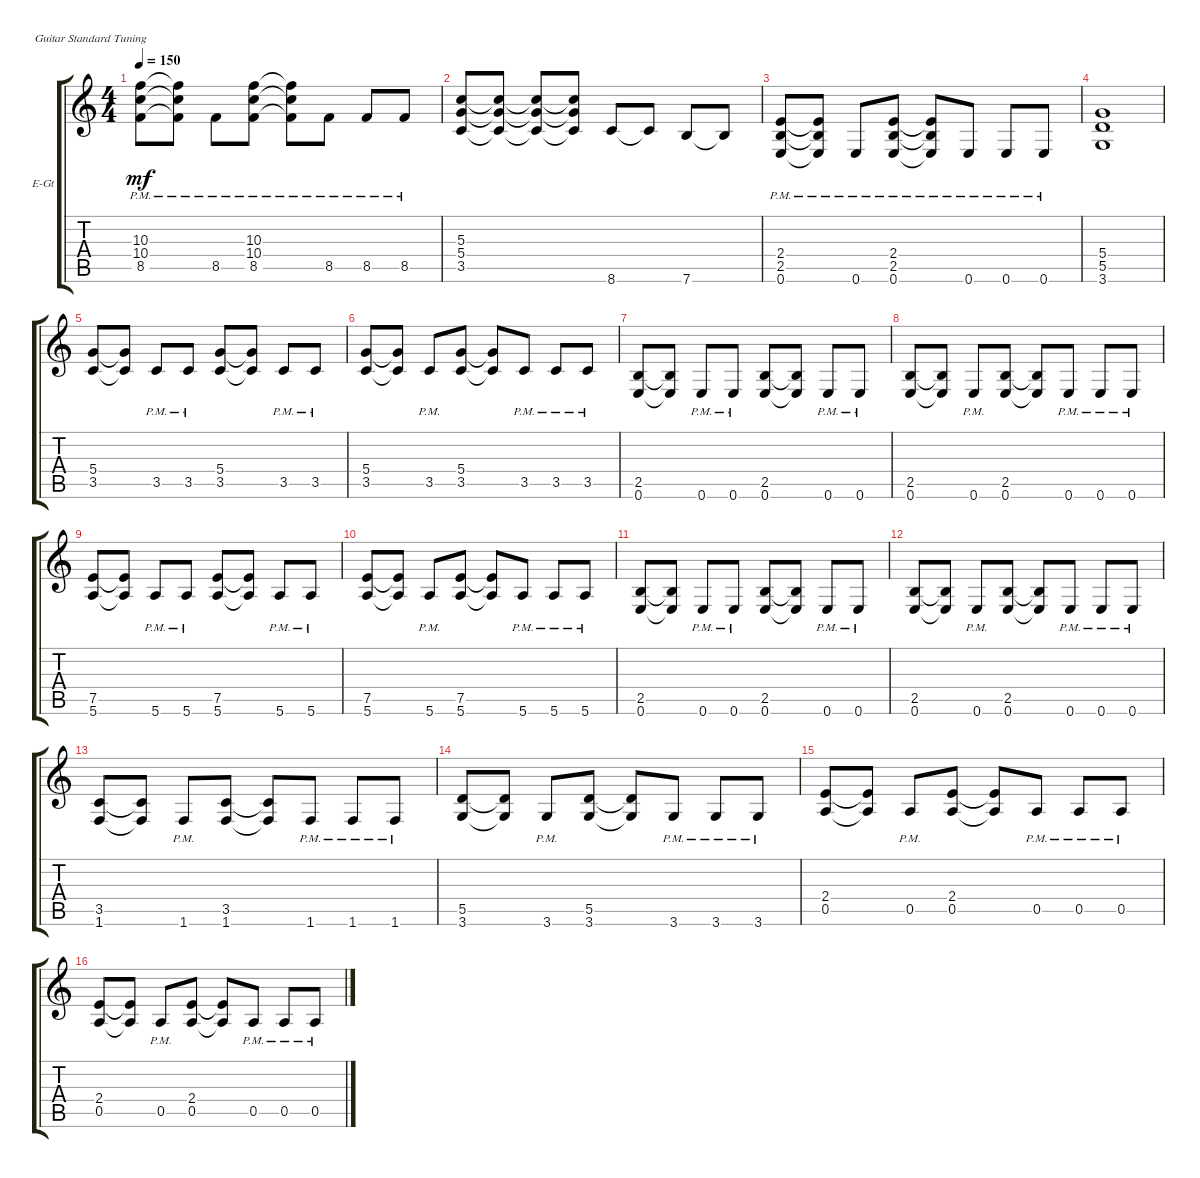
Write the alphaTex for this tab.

\defaultSystemsLayout 4
\bracketExtendMode groupsimilarinstruments
\firstSystemTrackNameOrientation horizontal
\otherSystemsTrackNameOrientation horizontal
\track ("Electric Guitar" "E-Gt") {instrument distortionguitar}
\staff {score tabs}
\tuning (E4 B3 G3 D3 A2 E2)
\ts (4 4)
\tempo 150
\clef g2
\ks c
(8.5{pm} 10.4 10.3).8{dy mf} (10.3{t} 10.4{t} 8.5{pm t}).8 8.5{pm}.8 (8.5{pm} 10.4 10.3).8 (10.3{t} 10.4{t} 8.5{pm t}).8 8.5{pm}.8 8.5{pm}.8 8.5{pm}.8 |
(3.5 5.4 5.3).8 (5.4{t} 3.5{t} 5.3{t}).8 (3.5{t} 5.4{t} 5.3{t}).8 (3.5{t} 5.4{t} 5.3{t}).8 8.6.8 8.6{t}.8 7.6.8 7.6{t}.8 |
(0.6{pm} 2.5{pm} 2.4{pm}).8 (2.4{pm t} 2.5{pm t} 0.6{pm t}).8 0.6{pm}.8 (0.6{pm} 2.5 2.4).8 (0.6{pm t} 2.5{t} 2.4{t}).8 0.6{pm}.8 0.6{pm}.8 0.6{pm}.8 |
(3.6 5.5 5.4).1 |
(3.5 5.4).8 (5.4{t} 3.5{t}).8 3.5{pm}.8 3.5{pm}.8 (3.5 5.4).8 (3.5{t} 5.4{t}).8 3.5{pm}.8 3.5{pm}.8 |
(3.5 5.4).8 (5.4{t} 3.5{t}).8 3.5{pm}.8 (3.5 5.4).8 (3.5{t} 5.4{t}).8 3.5{pm}.8 3.5{pm}.8 3.5{pm}.8 |
(2.5 0.6).8 (2.5{t} 0.6{t}).8 0.6{pm}.8 0.6{pm}.8 (2.5 0.6).8 (2.5{t} 0.6{t}).8 0.6{pm}.8 0.6{pm}.8 |
(2.5 0.6).8 (2.5{t} 0.6{t}).8 0.6{pm}.8 (2.5 0.6).8 (2.5{t} 0.6{t}).8 0.6{pm}.8 0.6{pm}.8 0.6{pm}.8 |
(7.5 5.6).8 (7.5{t} 5.6{t}).8 5.6{pm}.8 5.6{pm}.8 (7.5 5.6).8 (7.5{t} 5.6{t}).8 5.6{pm}.8 5.6{pm}.8 |
(7.5 5.6).8 (7.5{t} 5.6{t}).8 5.6{pm}.8 (7.5 5.6).8 (7.5{t} 5.6{t}).8 5.6{pm}.8 5.6{pm}.8 5.6{pm}.8 |
(2.5 0.6).8 (2.5{t} 0.6{t}).8 0.6{pm}.8 0.6{pm}.8 (2.5 0.6).8 (2.5{t} 0.6{t}).8 0.6{pm}.8 0.6{pm}.8 |
(2.5 0.6).8 (2.5{t} 0.6{t}).8 0.6{pm}.8 (2.5 0.6).8 (2.5{t} 0.6{t}).8 0.6{pm}.8 0.6{pm}.8 0.6{pm}.8 |
(1.6 3.5).8 (1.6{t} 3.5{t}).8 1.6{pm}.8 (1.6 3.5).8 (1.6{t} 3.5{t}).8 1.6{pm}.8 1.6{pm}.8 1.6{pm}.8 |
(3.6 5.5).8 (3.6{t} 5.5{t}).8 3.6{pm}.8 (3.6 5.5).8 (3.6{t} 5.5{t}).8 3.6{pm}.8 3.6{pm}.8 3.6{pm}.8 |
(0.5 2.4).8 (0.5{t} 2.4{t}).8 0.5{pm}.8 (0.5 2.4).8 (0.5{t} 2.4{t}).8 0.5{pm}.8 0.5{pm}.8 0.5{pm}.8 |
(0.5 2.4).8 (0.5{t} 2.4{t}).8 0.5{pm}.8 (0.5 2.4).8 (0.5{t} 2.4{t}).8 0.5{pm}.8 0.5{pm}.8 0.5{pm}.8
